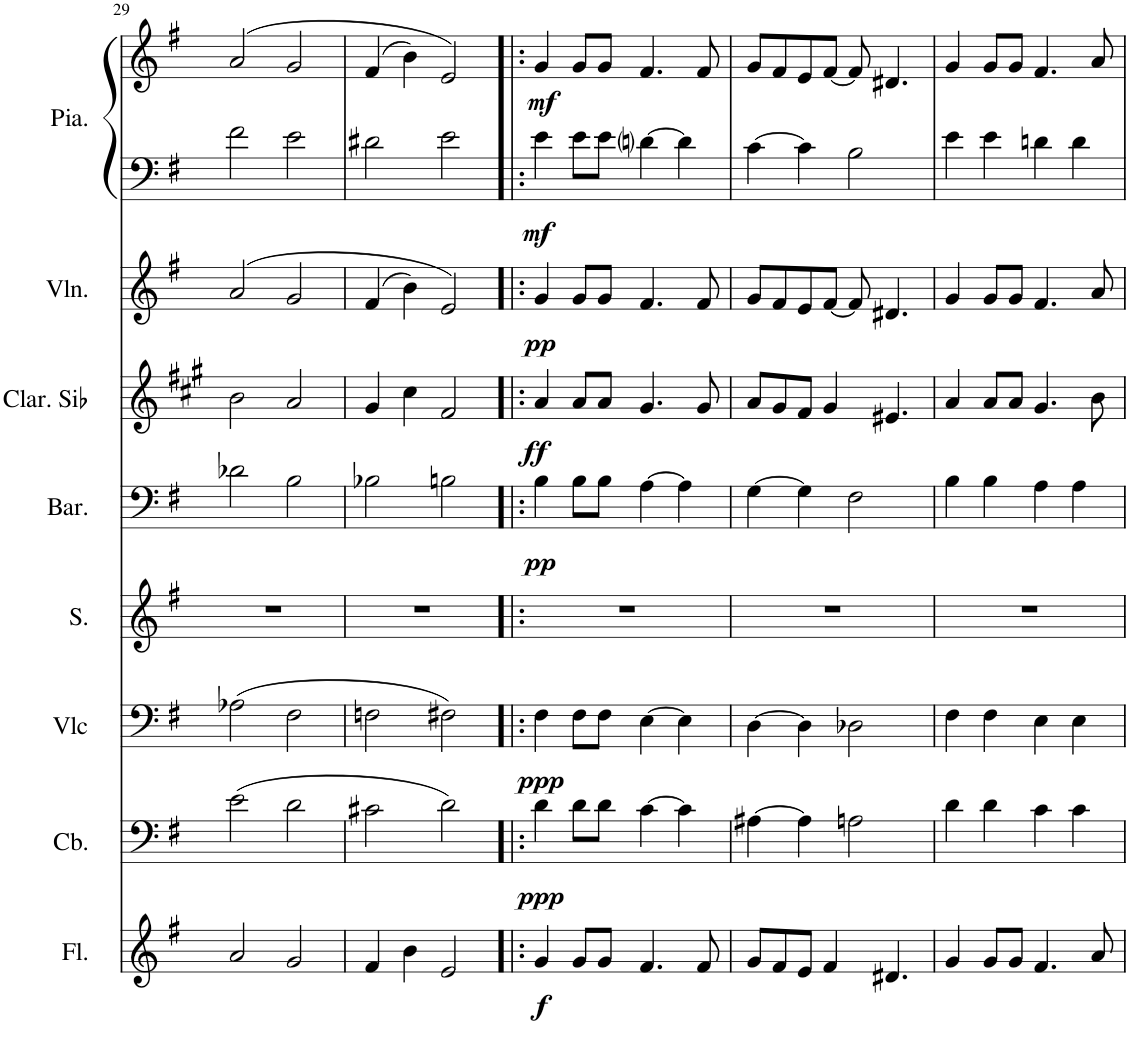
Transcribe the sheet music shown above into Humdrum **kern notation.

**kern	**dynam	**kern	**dynam	**kern	**dynam	**kern	**kern	**dynam	**kern	**dynam	**kern	**dynam	**kern	**kern	**dynam
*part8	*part8	*part7	*part7	*part6	*part6	*part5	*part4	*part4	*part3	*part3	*part2	*part2	*part1	*part1	*part1
*staff9	*staff9	*staff8	*staff8	*staff7	*staff7	*staff6	*staff5	*staff5	*staff4	*staff4	*staff3	*staff3	*staff2	*staff1	*staff1/2
*I"Flûte	*	*I"Contrebasse	*	*I"Violoncelle	*	*I"Soprano	*I"Baryton	*	*I"Clarinette en Sib	*	*I"Violon	*	*I"Piano	*	*
*I'Fl.	*	*I'Cb.	*	*I'Vlc	*	*I'S.	*I'Bar.	*	*I'Clar. Sib	*	*I'Vln.	*	*I'Pia.	*	*
!!LO:PB:g=z
*clefG2	*	*clefF4	*	*clefF4	*	*clefG2	*clefF4	*	*clefG2	*	*clefG2	*	*clefF4	*clefG2	*
*	*	*Trd7c12	*	*	*	*	*	*	*Trd1c2	*	*	*	*	*	*
*k[f#]	*	*k[f#]	*	*k[f#]	*	*k[f#]	*k[f#]	*	*k[f#c#g#]	*	*k[f#]	*	*k[f#]	*k[f#]	*
*M4/4	*	*M4/4	*	*M4/4	*	*M4/4	*M4/4	*	*M4/4	*	*M4/4	*	*M4/4	*M4/4	*
=29	=29	=29	=29	=29	=29	=29	=29	=29	=29	=29	=29	=29	=29	=29	=29
2a/	.	(2e\	.	(2A-X\	.	1r	2d-X\	.	2b\	.	(2a/	.	2f#\	(2a/	.
2g/	.	2d\	.	2F#\	.	.	2B\	.	2a/	.	2g/	.	2e\	2g/	.
=30	=30	=30	=30	=30	=30	=30	=30	=30	=30	=30	=30	=30	=30	=30	=30
4f#/	.	2c#X\	.	2Fn\	.	1r	2B-X\	.	4g#/	.	(4f#/	.	2d#X\	(4f#/	.
4b\	.	.	.	.	.	.	.	.	4cc#\	.	4b\)	.	.	4b\)	.
2e/	.	2d\)	.	2F#X\)	.	.	2Bn\	.	2f#/	.	2e/)	.	2e\	2e/)	.
=31!|:	=31!|:	=31!|:	=31!|:	=31!|:	=31!|:	=31!|:	=31!|:	=31!|:	=31!|:	=31!|:	=31!|:	=31!|:	=31!|:	=31!|:	=31!|:
!	!LO:DY:b	!	!LO:DY:b	!	!LO:DY:b	!	!	!LO:DY:b	!	!LO:DY:b	!	!LO:DY:b	!	!	!LO:DY:b=2
!	!	!	!	!	!	!	!	!	!	!	!	!	!	!	!LO:DY:n=1:b
4g/	f	4d\	ppp	4F#\	ppp	1r	4B\	pp	4a/	ff	4g/	pp	4e\	4g/	mf mf
8g/L	.	8d\L	.	8F#\L	.	.	8B\L	.	8a/L	.	8g/L	.	8e\L	8g/L	.
8g/J	.	8d\J	.	8F#\J	.	.	8B\J	.	8a/J	.	8g/J	.	8e\J	8g/J	.
4.f#/	.	[4c\	.	[4E\	.	.	[4A\	.	4.g#/	.	4.f#/	.	[4dni\	4.f#/	.
.	.	4c\]	.	4E\]	.	.	4A\]	.	.	.	.	.	4d\]	.	.
8f#/	.	.	.	.	.	.	.	.	8g#/	.	8f#/	.	.	8f#/	.
=32	=32	=32	=32	=32	=32	=32	=32	=32	=32	=32	=32	=32	=32	=32	=32
8g/L	.	[4A#X\	.	[4D\	.	1r	[4G\	.	8a/L	.	8g/L	.	[4c\	8g/L	.
8f#/	.	.	.	.	.	.	.	.	8g#/	.	8f#/	.	.	8f#/	.
8e/J	.	4A#\]	.	4D\]	.	.	4G\]	.	8f#/J	.	8e/	.	4c\]	8e/	.
4f#/	.	.	.	.	.	.	.	.	4g#/	.	[8f#/J	.	.	[8f#/J	.
.	.	2An\	.	2D-X\	.	.	2F#\	.	.	.	8f#/]	.	2B\	8f#/]	.
4.d#X/	.	.	.	.	.	.	.	.	4.e#X/	.	4.d#X/	.	.	4.d#X/	.
=33	=33	=33	=33	=33	=33	=33	=33	=33	=33	=33	=33	=33	=33	=33	=33
4g/	.	4d\	.	4F#\	.	1r	4B\	.	4a/	.	4g/	.	4e\	4g/	.
8g/L	.	4d\	.	4F#\	.	.	4B\	.	8a/L	.	8g/L	.	4e\	8g/L	.
8g/J	.	.	.	.	.	.	.	.	8a/J	.	8g/J	.	.	8g/J	.
4.f#/	.	4c\	.	4E\	.	.	4A\	.	4.g#/	.	4.f#/	.	4dn\	4.f#/	.
.	.	4c\	.	4E\	.	.	4A\	.	.	.	.	.	4d\	.	.
8a/	.	.	.	.	.	.	.	.	8b\	.	8a/	.	.	8a/	.
=	=	=	=	=	=	=	=	=	=	=	=	=	=	=	=
*-	*-	*-	*-	*-	*-	*-	*-	*-	*-	*-	*-	*-	*-	*-	*-
